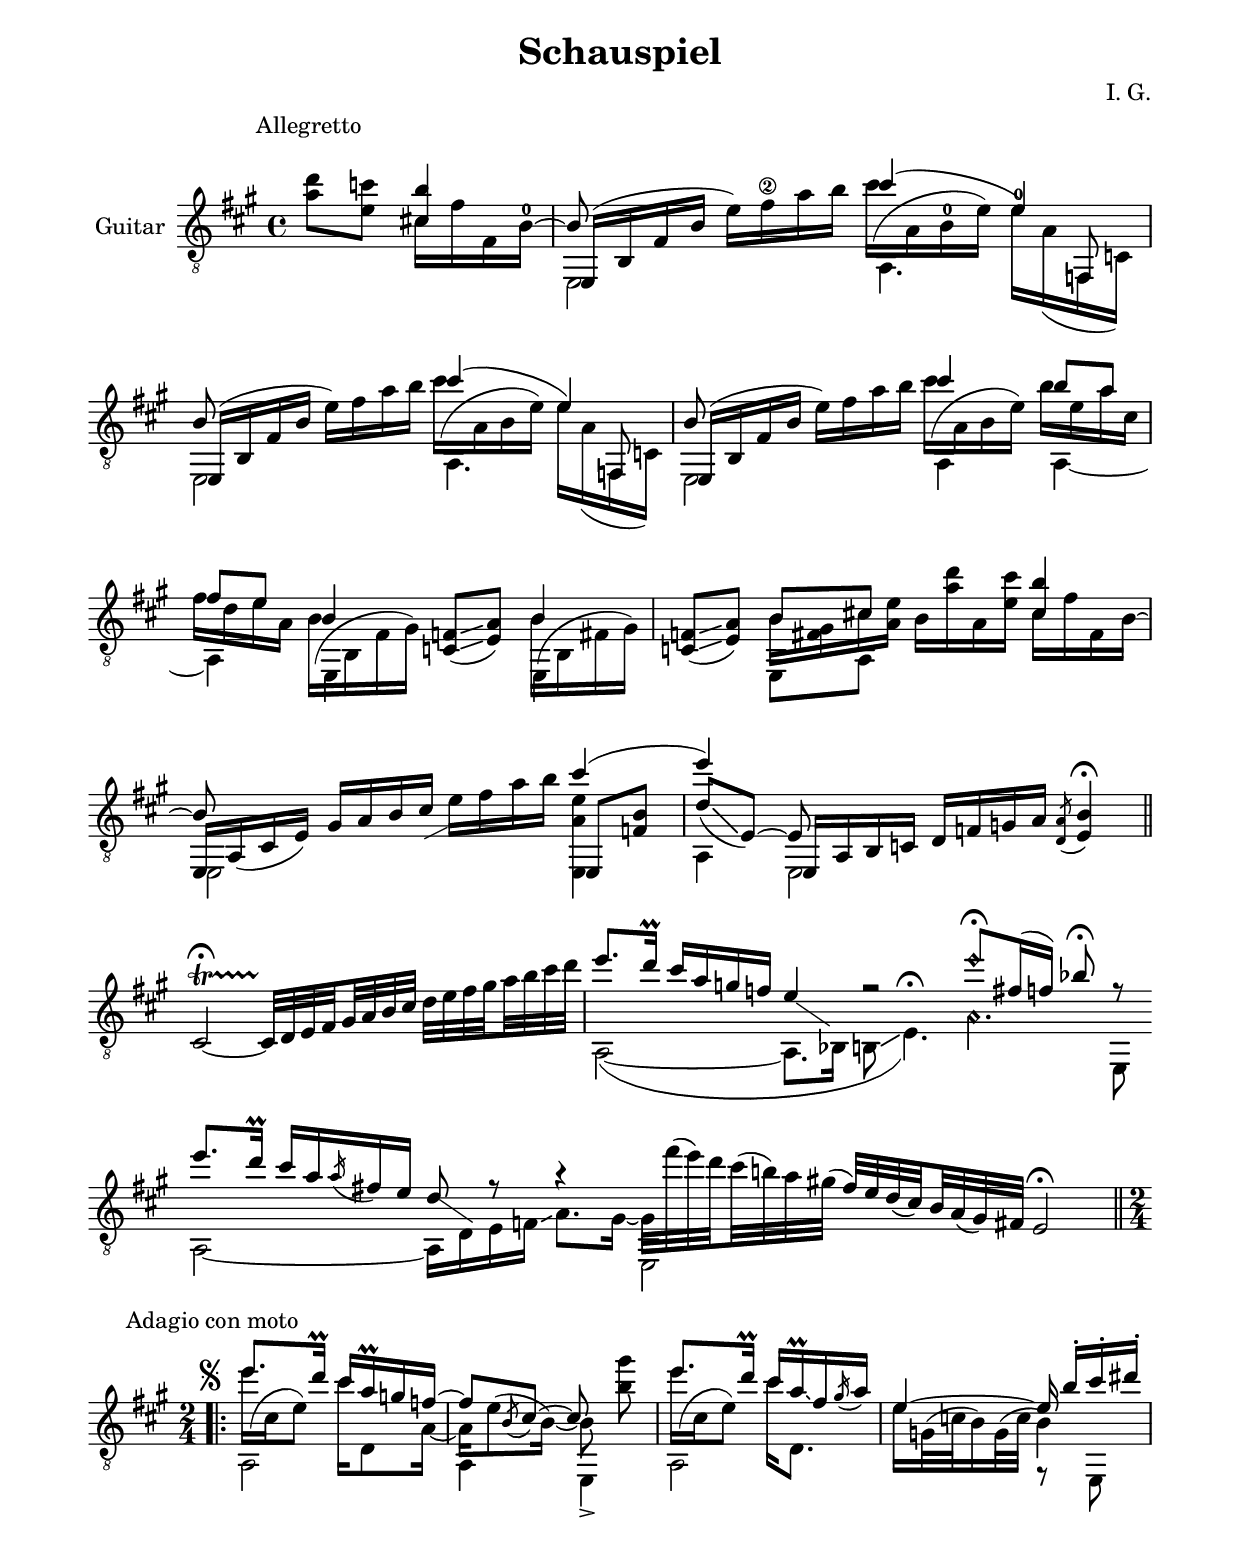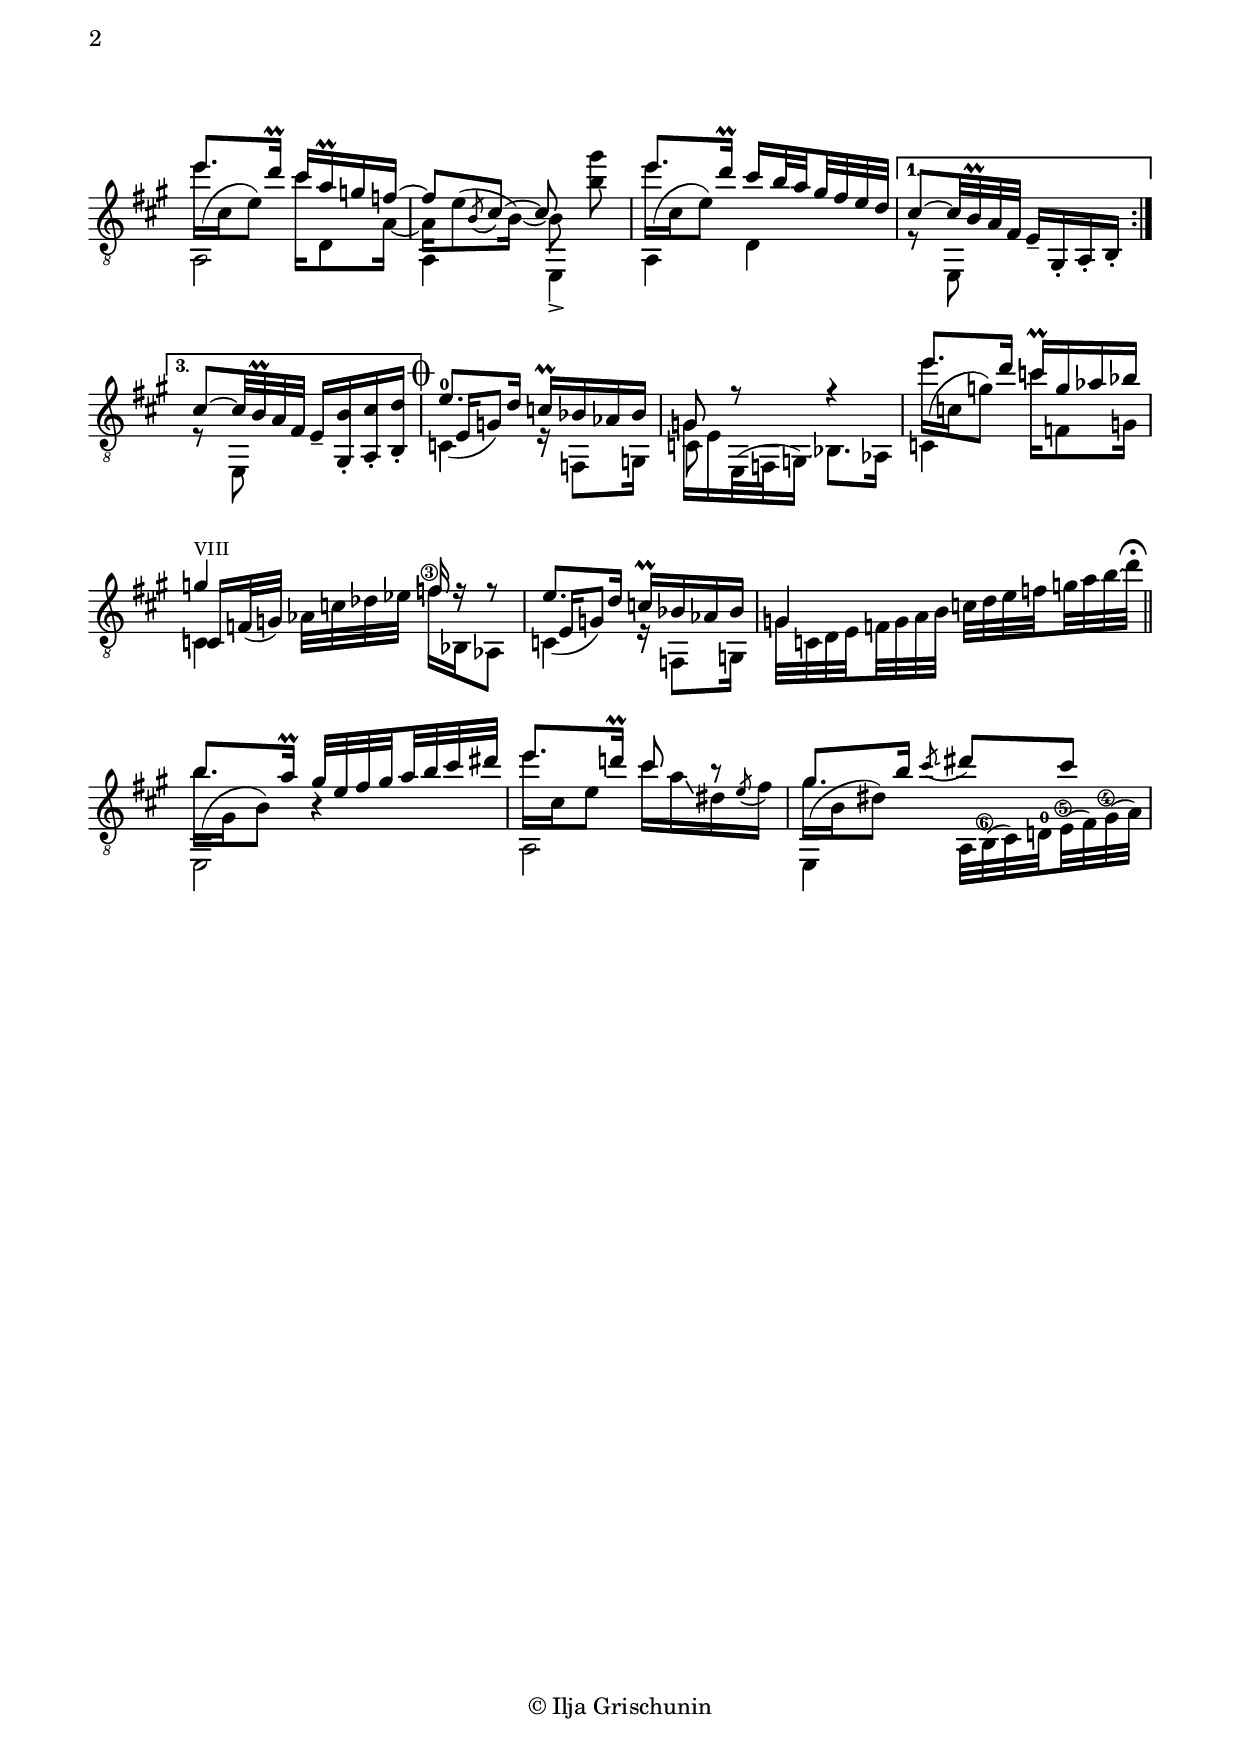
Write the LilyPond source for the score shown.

\version "2.19.15"

\language "deutsch"

\header {
  title = "Schauspiel"
  composer = "I. G."
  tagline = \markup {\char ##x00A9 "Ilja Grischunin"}
}

\paper {
  #(set-paper-size "a4")
  top-markup-spacing.basic-distance = 15
  markup-system-spacing.basic-distance = 25
  top-system-spacing.basic-distance = 25
  system-system-spacing.basic-distance = 23
  %score-system-spacing.basic-distance = 28
  last-bottom-spacing.basic-distance = 25

  %two-sided = ##t
  %inner-margin = 25
  %outer-margin = 15
  left-margin = 15
  right-margin = 15
}

\layout {
  \context {
    \Voice
    \override Glissando.thickness = #1.5
    \override Glissando.gap = #0.1
  }
  \context {
    \Score
    \remove "Bar_number_engraver"
  }
}
%%%%%%%%%%%%%%%%%%%%%%%%%%%%%%%%%%%%%%
#(define RH rightHandFinger)

xLV = #(define-music-function (parser location further) (number?) #{
  \once \override LaissezVibrerTie.X-extent = #'(0 . 0)
  \once \override LaissezVibrerTie.details.note-head-gap = #(/
                                                             further -2)
  \once \override LaissezVibrerTie.extra-offset = #(cons (/
                                                          further 2) 0)
         #})

stringNumberSpanner =
#(define-music-function (parser location StringNumber) (string?)
   #{
     \override TextSpanner.font-size = #-5
     \override TextSpanner.dash-fraction = #0.3
     \override TextSpanner.dash-period = #1.5
     \override TextSpanner.bound-details.right.arrow = ##t
     \override TextSpanner.arrow-width = #0.2
     \override TextSpanner.arrow-length = #0.7
     \override TextSpanner.bound-details.left.stencil-align-dir-y = #CENTER
     \override TextSpanner.bound-details.left.text = \markup { \circle \number #StringNumber }
   #})

stringNumSpan =
#(define-music-function (parser location StringNumber) (string?)
   #{
     \override TextSpanner.font-size = #-5
     \override TextSpanner.dash-fraction = #0.3
     \override TextSpanner.dash-period = #1.5
     %\override TextSpanner.bound-details.right.arrow = ##t
     %\override TextSpanner.arrow-width = #0.2
     %\override TextSpanner.arrow-length = #0.7
     \override TextSpanner.bound-details.left.stencil-align-dir-y = #CENTER
     \override TextSpanner.bound-details.left.text = \markup { \circle \number #StringNumber }
   #})

%%%%%%%%%%%%%%%%%%%%%%%%%%%%%%%%%%%%%%
\score {
  \new Staff \with {
    instrumentName = "Guitar"
  }
  \relative {
    \clef "treble_8"
    \key a \major
    \time 4/4
    %\override Staff.TimeSignature.stencil = ##f
    %\mergeDifferentlyHeadedOn
    %\mergeDifferentlyDottedOn
    \override Score.RehearsalMark.extra-offset = #'(0 . 3)
    \mark \markup {\fontsize #-2 {Allegretto}}
    \partial 2
    <a' d>8 <e c'>
    <<
      {
        <cis! h'>4
        \voiceThree
        e,,16( h' fis' h \stemDown e) fis\2 a h
      }
      \\
      {
        \override Fingering.staff-padding = #'()
        cis,16 fis fis, h^0^~
        \stemUp h8
      }
      \\
      {
        \voiceTwo
        s4 e,,2
      }
    >>
    <<
      {
        cis'''4( e,)
      }
      \\
      {
        \override Fingering.staff-padding = #'()
        \shape #'((0 . -6.5) (-1.5 . -3) (-0.5 . 0) (0 . 0)) Slur
        cis'16^( a, h^0 e) e^0 a,( f, c')
      }
      \\
      {
        \voiceTwo
        a4. \stemUp f8
      }
    >>
    <<
      {
        h'8 s4.
      }
      \\
      {
        \voiceTwo
        e,,2
      }
      \\
      {
        e16( h' fis' h \stemDown e) fis a h
      }
    >>
    <<
      {
        cis4( e,)
      }
      \\
      {
        \shape #'((0 . -6.5) (-1.5 . -3) (-0.5 . 0) (0 . 0)) Slur
        cis'16^( a, h e) e a,( f, c')
      }
      \\
      {
        \voiceTwo
        a4. \stemUp f8
      }
    >>
    <<
      {
        h'8 s4.
      }
      \\
      {
        \voiceTwo
        e,,2
      }
      \\
      {
        e16( h' fis' h \stemDown e) fis a h
      }
    >>
    <<
      {
        cis4 h8 a fis e
      }
      \\
      {
        \shape #'((0 . -6.5) (-1.5 . -3) (-0.5 . 0) (0 . 0)) Slur
        cis'16^( a, h e) h' e, a cis, fis d e a,
      }
      \\
      {
        \voiceTwo
        a,4 a~ a
      }
    >>
    \repeat unfold 2{
      <<
        {
          h'4
        }
        \\
        {
          \shape #'((0 . -5.5) (-1.5 . -2.5) (-1 . 0) (0 . 0)) Slur
          \once\override Beam.positions = #'(-7.3 . -7)
          h16^( h, fis' gis)
        }
        \\
        {
          \voiceTwo
          \once \override NoteColumn.force-hshift = #0.2
          e,4
        }
      >>
      <c' f>8(\glissando <e a>)
    }
    <<
      {
        h'8 cis!
      }
      \\
      {
        \once\override Beam.positions = #'(-4.3 . -2.5)
        h16 <fis gis> cis' <a e'>
      }
      \\
      {
        \voiceTwo
        e,8 a
      }
    >>
    h'16 <a' d> a, <e' cis'>
    <<
      {
        <cis h'>4 e,,16 a_( cis e) gis a h cis-\markup {
          \postscript #"0.5 -4.8 moveto 2.2 1.1 rlineto stroke"
        }
      }
      \\
      {
        cis16 fis fis, h^~ \stemUp h8 s4.
      }
      \\
      {
        \voiceTwo
        s4 e,,2
      }
    >>
    e''16 fis a h
    <<
      {
        cis4( e)
        \voiceThree
        e,,,16 a h c d[ f g a]
      }
      \\
      {
        <e, a' e'>4 a e2
      }
      \\
      {
        e8 <f' h>
        \voiceOne
        d'[_(\glissando e,])~ e
      }
    >>
    \acciaccatura <d a'>8 <e h'>4\fermata
    \bar "||"
    \once \override Script.outside-staff-priority = #100
    cis2~\startTrillSpan\fermata
    \set subdivideBeams = ##t
    \set baseMoment = #(ly:make-moment 1/8)
    \set beatStructure = #'(2 2 2 2)
    cis32\stopTrillSpan d e fis gis a h cis d e fis gis a h cis d
    \cadenzaOn
    <<
      {
        e8.[ d16]\prall cis[ a g f] e4-\markup {
          \postscript #"1.2 -1.7 moveto 3.2 -2.2 rlineto stroke"
        }
        r2 e'8\harmonic[\fermata fis,16( f]) b8\fermata r
      }
      \\
      {
        a,,2~( a8.[ b16] h8\glissando e4.)^\fermata
        \set harmonicDots = ##t
        a4.\harmonic e,8
      }
    >>
    \bar ""
    \break
    <<
      {
        e'''8.[ d16]\prall cis[ a \slurDown\acciaccatura a fis e] d8-\markup {
          \postscript #"1.2 -1.7 moveto 3.2 -2.2 rlineto stroke"
        } r8 r4 \stemDown e,,2
      }
      \\
      {
        a2~ a16[ d e f]\glissando a8.[ gis16]~
        \set subdivideBeams = ##t
        \set baseMoment = #(ly:make-moment 1/8)
        \set beatStructure = #'(2 2 2 2)
        gis32[ fis''^( e) d cis^( h) a gis]^(
        \stemUp
        fis[) e d( cis) h a( gis) fis]
      }
    >>
    e2\fermata
    \cadenzaOff
    \break
    %\pageBreak
    \time 2/4
    \override Score.RehearsalMark.extra-offset = #'(0 . -2.5)
    \mark \markup {\fontsize #-2 {Adagio con moto}}
    \mergeDifferentlyDottedOn
    \repeat volta 3 {
      <<
        {
          \override TextScript.extra-offset = #'(-3 . -5)
          e''8.^\markup {\musicglyph #"scripts.segno"}
          d16\prall cis a\prall g f~
          f8 \slurDown\acciaccatura h, cis~ cis s
        }
        \\
        {
          \shape #'((0 . -6.5) (-1.5 . -3) (-0.5 . 0) (0 . 0)) Slur
          e'16^( cis, e8) cis'16 d,,8 a'16~ a e'8^( h16)~ h8 <h' gis'>\noBeam
        }
        \\
        {
          \voiceTwo
          a,,2 a4 e->
        }
      >>
      <<
        {
          e'''8. d16\prall cis a\prall \glissando fis \slurDown\acciaccatura gis a
        }
        \\
        {
          \shape #'((0 . -6.5) (-1.5 . -3) (-0.5 . 0) (0 . 0)) Slur
          e'16^( cis, e8) cis'16 d,,8.
        }
        \\
        {
          \voiceTwo
          a2
        }
      >>
      <<
        {
          e''4~ e16\noBeam h'-. cis-. dis-.
        }
        \\
        {
          e,16 g,32^( c h16) g32^( c h4)
        }
        \\
        {
          \voiceTwo
          s4 r8 e,,
        }
      >>
      <<
        {
          e'''8. d16\prall cis a\prall g f~
          f8 \slurDown\acciaccatura h, cis~ cis s
        }
        \\
        {
          \shape #'((0 . -6.5) (-1.5 . -3) (-0.5 . 0) (0 . 0)) Slur
          e'16^( cis, e8) cis'16 d,,8 a'16~ a e'8^( h16)~ h8 <h' gis'>\noBeam
        }
        \\
        {
          \voiceTwo
          a,,2 a4 e->
        }
      >>
      <<
        {
          \set subdivideBeams = ##t
          \set baseMoment = #(ly:make-moment 1/8)
          \set beatStructure = #'(2 2 2 2)
          e'''8. d16\prall cis h32 a gis fis e d
        }
        \\
        {
          \shape #'((0 . -6.5) (-1.5 . -3) (-0.5 . 0) (0 . 0)) Slur
          e'16^( cis, e8) s4
        }
        \\
        {
          \voiceTwo
          a,,4 d
        }
      >>
    }
    \alternative {
      {
        <<
          {
            cis'8~ cis32 h\prall a fis
          }
          \\
          {
            r8 e,
          }
        >>
        \set subdivideBeams = ##f
        e'16-- gis,-. a-. h-.
      }
      \bar ":|."
      {
        <<
          {
            cis'8~ cis32 h\prall a fis
          }
          \\
          {
            r8 e,
          }
        >>
        %\once \override Score.RehearsalMark #'extra-offset = #'(8.7 . -4.1)
        %\once \override Score.RehearsalMark #'font-size = #1
        %\mark \markup { \musicglyph #"scripts.coda" }
        e'16-- <gis, h'>-. <a cis'>-. <h d'>-.
      }
    }
    \once \override Score.RehearsalMark #'extra-offset = #'(0 . -4.1)
    %\once \override Score.RehearsalMark #'font-size = #1
    \mark \markup { \musicglyph #"scripts.coda" }
    <<
      {
        \once\override Fingering.extra-offset = #'(-0.2 . -2.5)
        e'8.-0 d16
      }
      \\
      {
        \voiceOne
        \shape #'((-1.5 . -1) (0 . -1) (0 . 0) (0 . 0)) Slur
        s16_( e, g8)
      }
      \\
      {
        \voiceTwo
        c,4
      }
    >>
    <<
      {
        c'16\prall b as b
      }
      \\
      {
        r16 f,8 g16
      }
    >>
    <<
      {
        g'8 r r4
      }
      \\
      {
        \once\override Beam.positions = #'(-8 . -8.5)
        g16 e e,32^( f g16)\glissando b8. as16
      }
      \\
      {
        \voiceTwo
        \once \override NoteColumn.force-hshift = #0.2
        c8 s4.
      }
    >>
    <<
      {
        e''8. d16
      }
      \\
      {
        \shape #'((0 . -6) (-1.5 . -3) (-0.5 . 0) (0 . 0)) Slur
        \once\override Beam.positions = #'(-1.5 . -2.5)
        e16^( c, g'8)
      }
      \\
      {
        \voiceTwo
        c,,4
      }
    >>
    <<
      {
        c''16\prall g as b
      }
      \\
      {
        c16 f,,8 g16
      }
    >>
    <<
      {
        \override TextScript.font-size = -2
        g'4-"VIII"
      }
      \\
      {
        \voiceOne
        c,,16 f32_( g)
        \voiceTwo
        as[ c des es]
      }
      \\
      {
        \voiceTwo
        c,4
      }
    >>
    <<
      {
        \once\override StringNumber.extra-offset = #'(-0.5 . -2.8)
        f'16\3 r r8
      }
      \\
      {
        f16 b,, as8
      }
    >>
    <<
      {
        e''8. d16
      }
      \\
      {
        \voiceOne
        \shape #'((-1.5 . -1) (0 . -1) (0 . 0) (0 . 0)) Slur
        s16_( e, g8)
      }
      \\
      {
        \voiceTwo
        c,4
      }
    >>
    <<
      {
        c'16\prall b as b
      }
      \\
      {
        r16 f,8 g16
      }
    >>
    <<
      {
        g'4
      }
      \\
      {
        \set subdivideBeams = ##t
        \set baseMoment = #(ly:make-moment 1/8)
        \set beatStructure = #'(2 2 2 2)
        g32 c, d e f g a h
      }
    >>
    \set subdivideBeams = ##t
    \set baseMoment = #(ly:make-moment 1/8)
    \set beatStructure = #'(2 2 2 2)
    c d e f g a h\glissando d\fermata
    \bar "||"
    <<
      {
        h8. a16\prall
        \set subdivideBeams = ##t
        \set baseMoment = #(ly:make-moment 1/8)
        \set beatStructure = #'(2 2 2 2)
        gis32 e fis gis a h cis dis
        e8. d!16\prall cis8 r8 gis8. h16
      }
      \\
      {
        \shape #'((0 . -6.5) (-1.5 . -3) (-0.5 . 0) (0 . 0)) Slur
        h16^( gis, h8) h4\rest
        e'16 cis, e8 cis'16 a\glissando dis, \stemUp\acciaccatura e8 \stemDown fis16
        \shape #'((0 . -4.5) (-1.5 . -3) (-0.5 . 0) (0 . 0)) Slur
        gis^( h, dis8)
      }
      \\
      {
        \voiceTwo
        e,,2 a e4
      }
    >>
    <<
      {
        \slurDown\acciaccatura cis'''8 \glissando dis cis
      }
      \\
      {
        \set subdivideBeams = ##t
        \set baseMoment = #(ly:make-moment 1/8)
        \set beatStructure = #'(2 2 2 2)
        \override Fingering.staff-padding = #'()
        a,,32
        \once\override StringNumber.extra-offset = #'(-0.4 . -4.7)
        h^(\6 cis) d!^0
        \once\override StringNumber.extra-offset = #'(-0.4 . -3.4)
        e^(\5 fis) 
        \once\override StringNumber.extra-offset = #'(-0.6 . -2.4)
        gis^(\4 a)
      }
    >>
    %\bar "|."
  }
}
